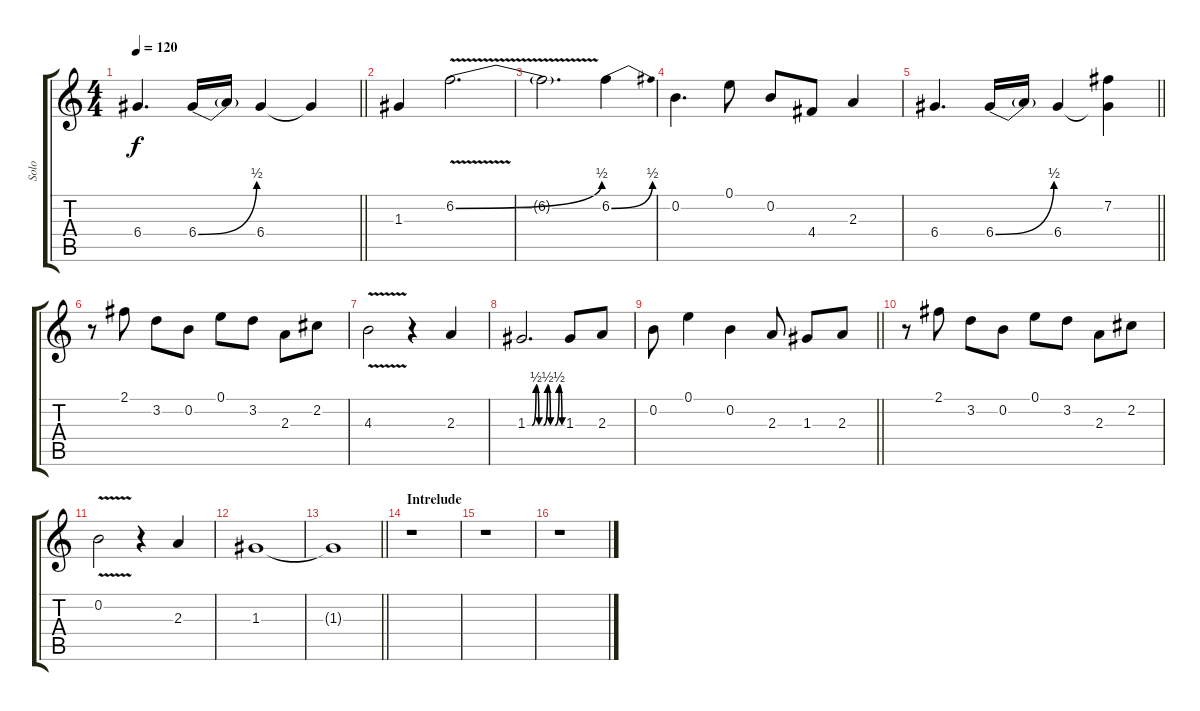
\track ("Solo" "Solo") {instrument distortionguitar}
\staff {score tabs}
\tuning (E4 B3 G3 D3 A2 E2) {hide}
\ts (4 4)
\tempo 120
\clef g2
\barLineRight lightlight
\ks c
6.4.4{d dy f} 6.4{be (bend 0 0 60 2)}.16 6.4{t}.16 6.4.4 6.4{t}.4 |
1.3.4 6.2{be (bend 0 0 60 2) v}.2{d} |
6.2{t}.2{d} 6.2{be (bend 0 0 60 2)}.4 |
0.2.4{d} 0.1.8 0.2.8 4.4.8 2.3.4 |
\barLineRight lightlight
6.4.4{d} 6.4{be (bend 0 0 60 2)}.16 6.4{t}.16 6.4.4 (7.2 6.4{t}).4 |
r.8 2.1.8 3.2.8 0.2.8 0.1.8 3.2.8 2.3.8 2.2.8 |
4.3{v}.2 r.4 2.3.4 |
1.3{be (custom 0 0 8 0 15 2 20 0 28 0 35 2 40 0 48 0 55 2 60 0)}.2{d} 1.3.8 2.3.8 |
\barLineRight lightlight
0.2.8 0.1.4 0.2.4 2.3.8 1.3.8 2.3.8 |
r.8 2.1.8 3.2.8 0.2.8 0.1.8 3.2.8 2.3.8 2.2.8 |
0.2{v}.2 r.4 2.3.4 |
1.3.1 |
\barLineRight lightlight
1.3{t}.1 |
\section ("" "Intrelude")
r.1 |
r.1 |
r.1
